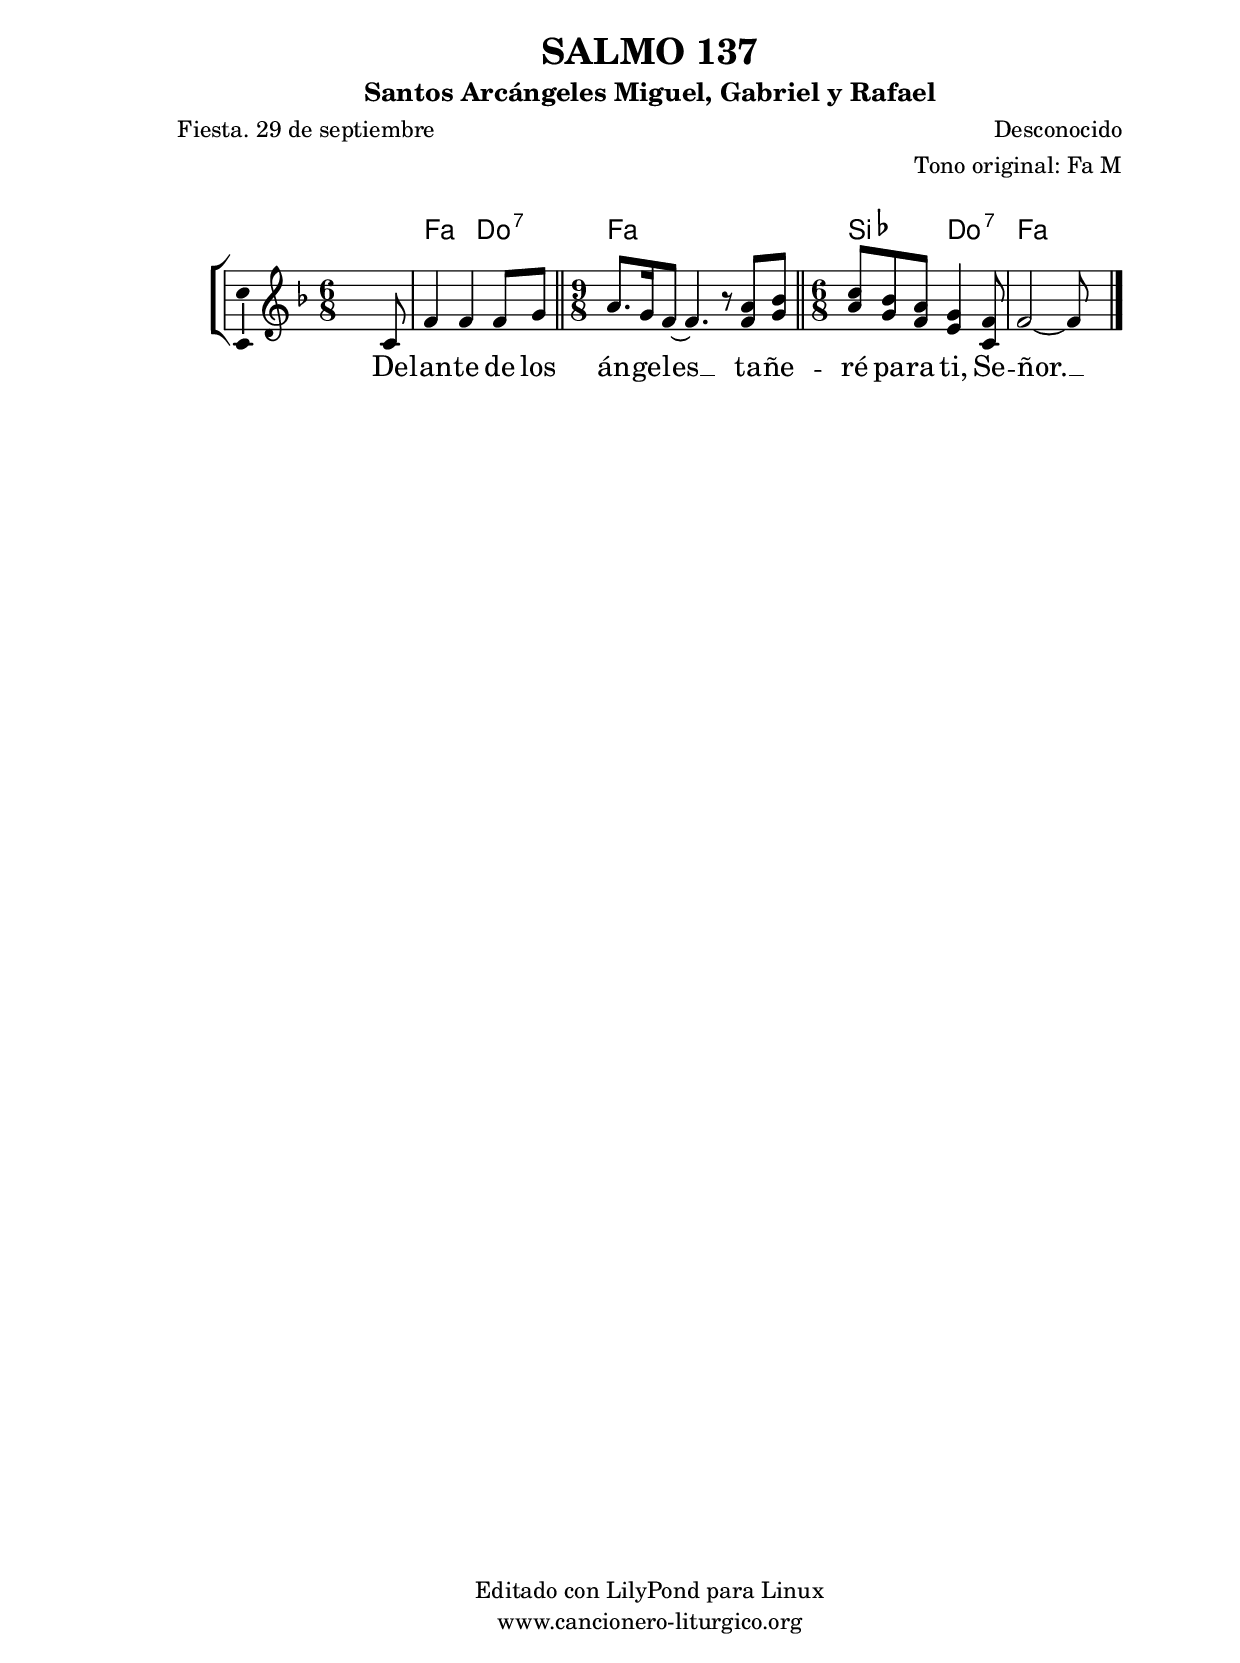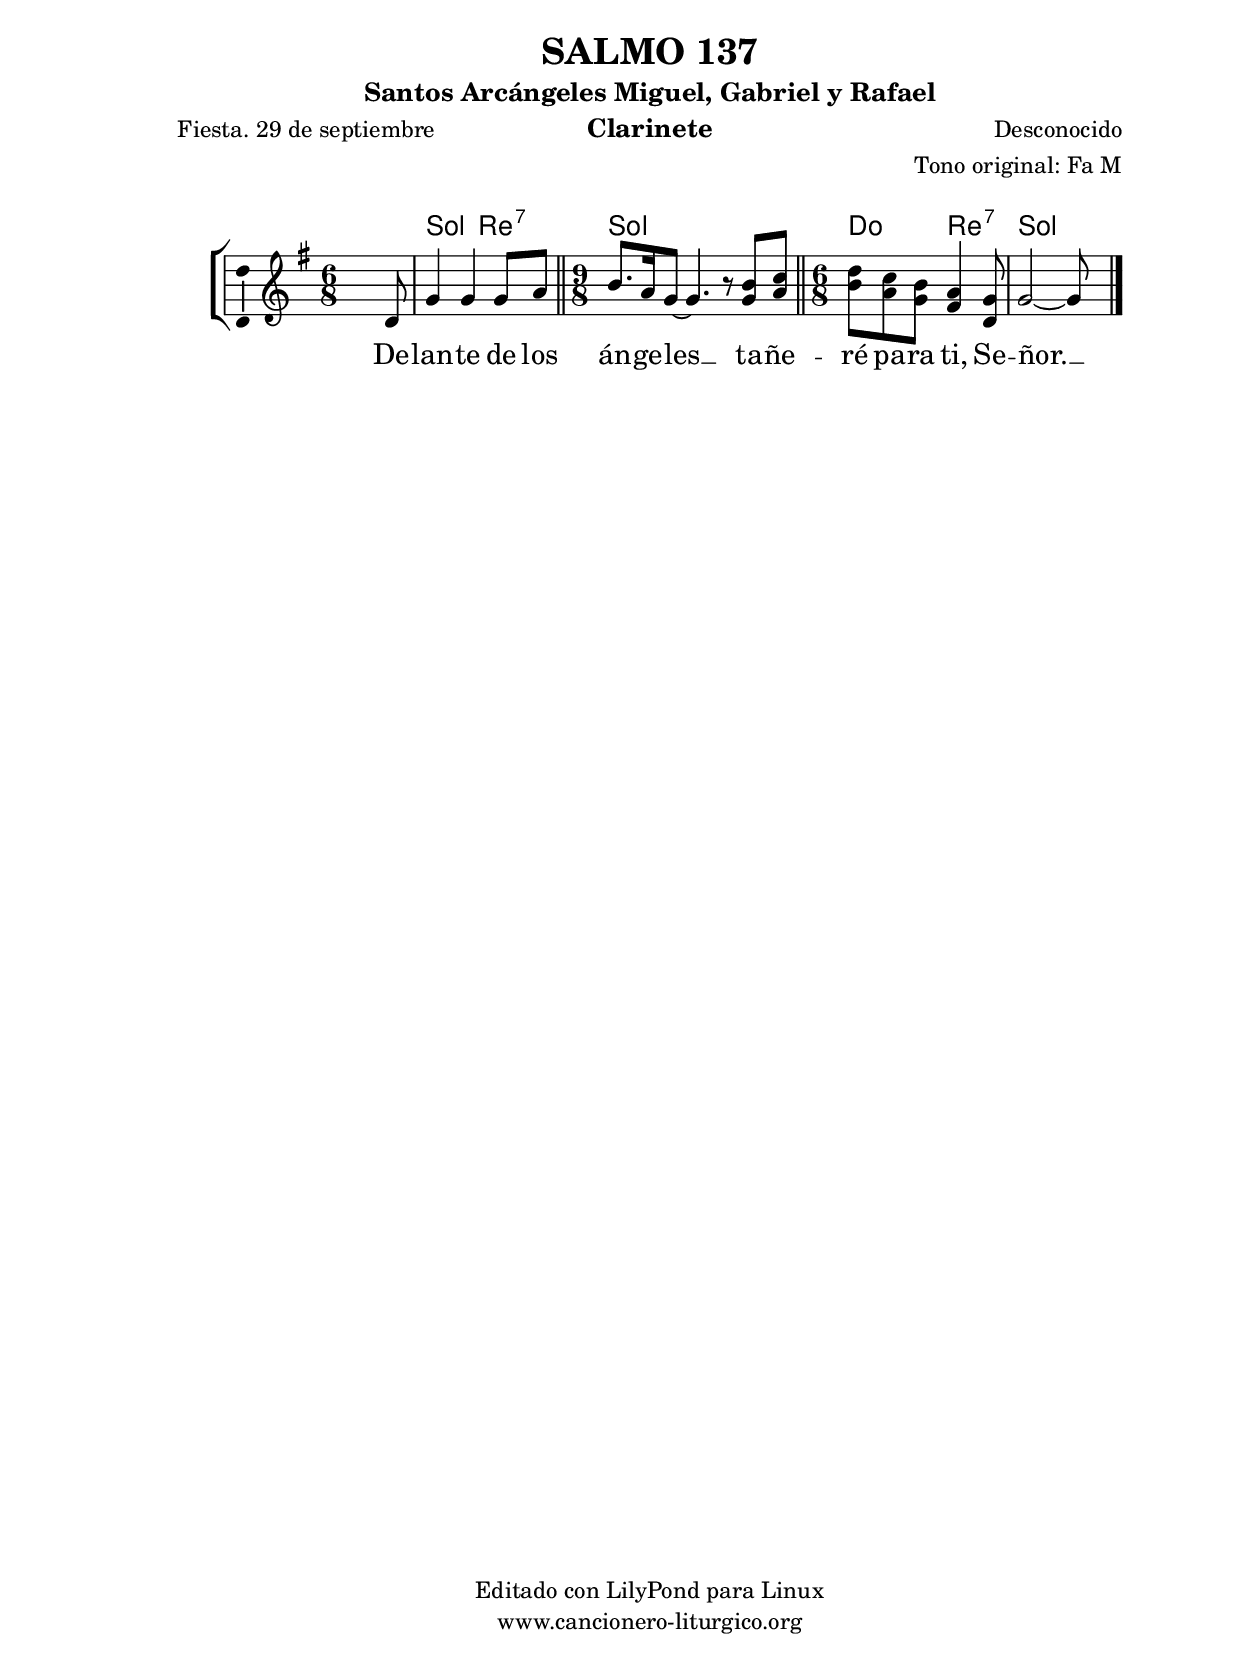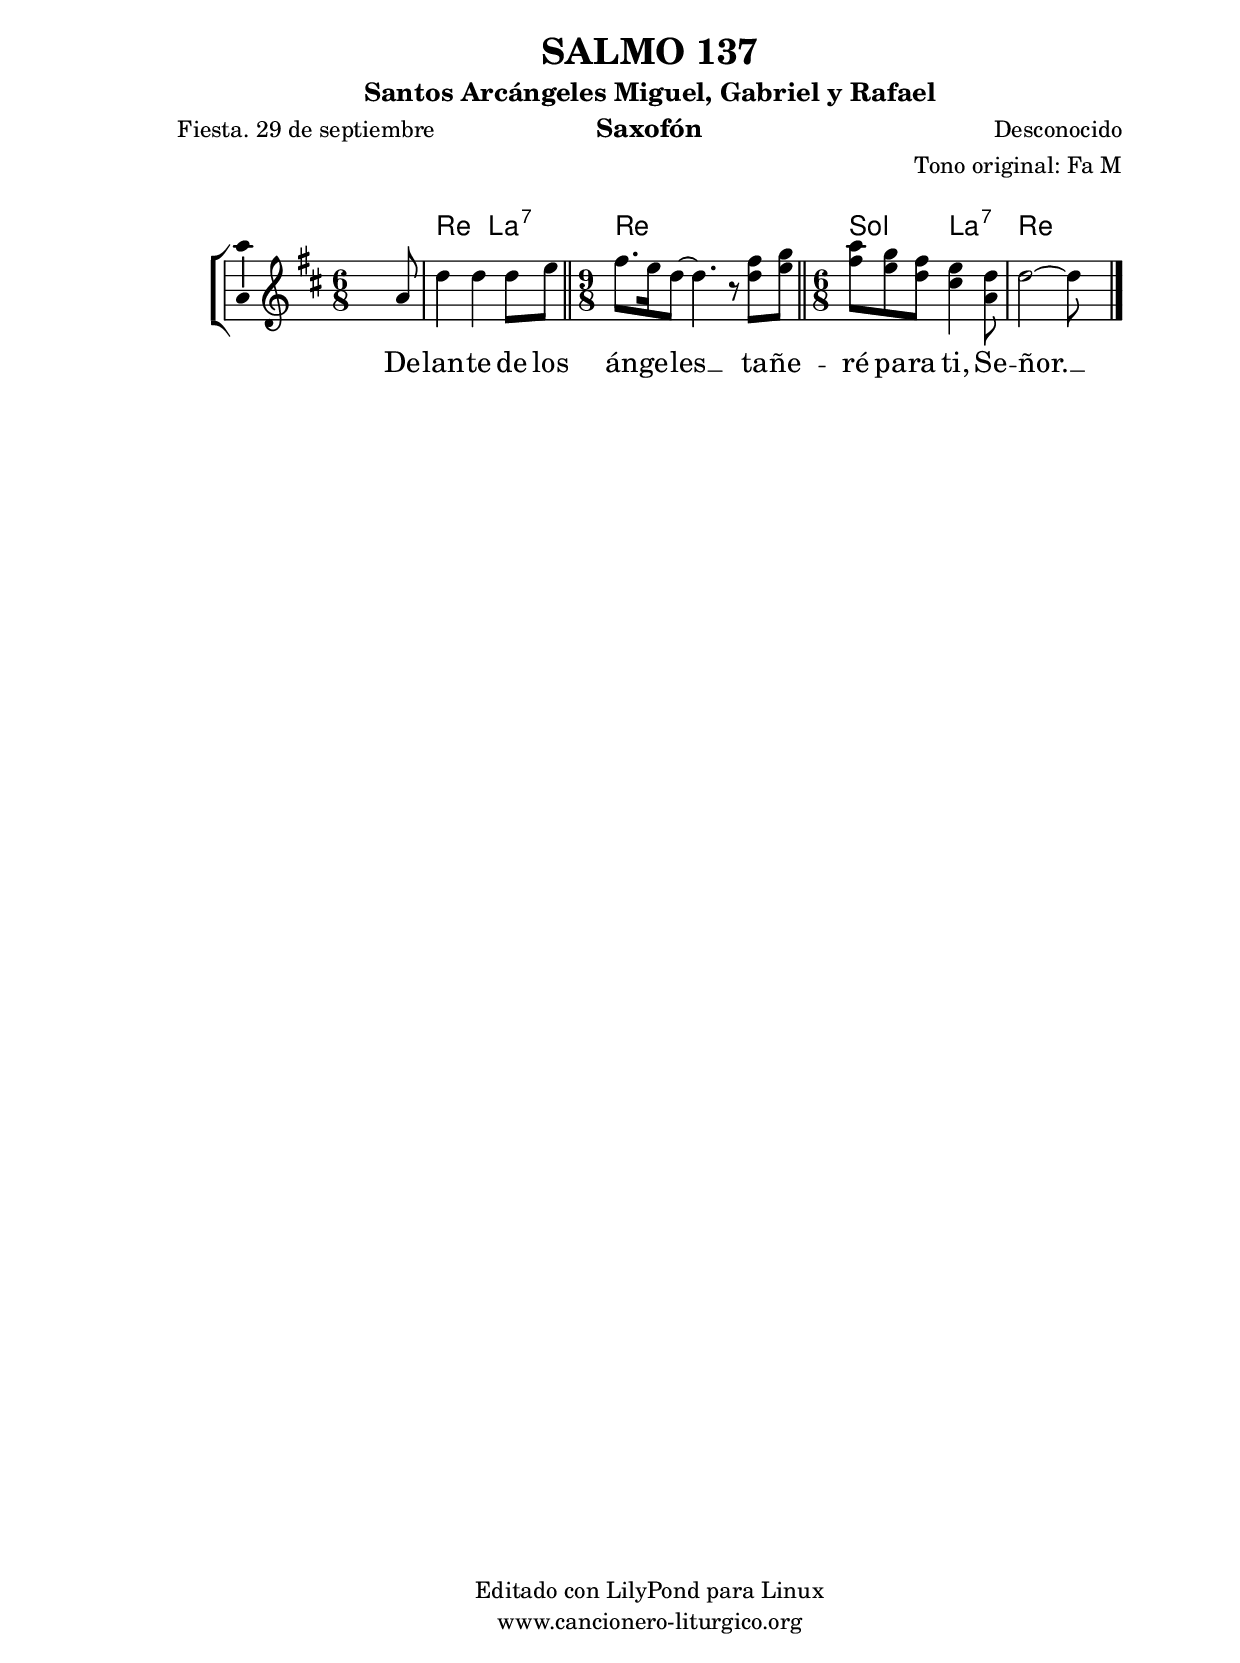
%
%para convertir .midi en .wav:
%timidity filename.midi -Ow -o finename.wav
%
%
%Para convertir de .wav a .mp3:
%lame -h -m j filename.wav
%
%
%para escuchar el midi:
%timidity nombrefichero.midi
%


%versión de lilypond para la que se ha escrito esta partitura:
\version "2.16.0"

	%Tamaño papel
	#(set-default-paper-size "a4")
	%Tamaño partitura
	#(set-global-staff-size 20)
	%No responde al pulsar sobre una nota
	#(ly:set-option 'point-and-click #f)

%parámetros del encabezamiento:
\header {
	title = "SALMO 137"
	subtitle = "Santos Arcángeles Miguel, Gabriel y Rafael"
	composer = "Desconocido"
	poet = "Fiesta. 29 de septiembre"
	meter = ""
	arranger = "Tono original: Fa M"
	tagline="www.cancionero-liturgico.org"
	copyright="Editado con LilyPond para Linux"
	tiempo = ""
	usos = "Salmo"
	letra = "Delante de los ángeles tañeré para ti, Señor."
	}

%parámetros asociados al papel:
\paper  {
	oddHeaderMarkup = \markup {\fill-line { \on-the-fly #not-first-page \fromproperty #'header:title \on-the-fly #not-first-page \fromproperty #'header:composer }}
	evenHeaderMarkup = \markup {\fill-line { \fromproperty #'header:composer \fromproperty #'header:title }}
	#(set-paper-size "a4")
	print-page-number = ##f
	first-page-number = 1
	print-first-page-number = ##f
%	head-separation = 3.0 \cm
	top-margin = 2.0 \cm
	bottom-margin = 0.5\cm
%%%	bottom-margin = -1.0\cm
	left-margin = 3.0 \cm
	line-width = 16.0 \cm 
	indent = 8\mm
	interscoreline = 2.\mm
	between-system-space = 15\mm
%	para que las partituras no llenen la hoja:
	ragged-bottom = ##t
%	idem para la última hoja:
	ragged-last-bottom = ##f
%	para que las partituras llenen el ancho del papel:
	ragged-last = ##f
	after-title-space = 2.5 \cm
%page-count=1
%system-count=8

	%Flexible Vertical Spacing
%	markup-markup-spacing =
%	#'((basic-distance . 15) (minimum-distance . 15) (padding . 3))
	markup-system-spacing =
	#'((basic-distance . 15) (minimum-distance . 15) (padding . 3))
	system-system-spacing =
	#'((basic-distance . 15) (minimum-distance . 15) (padding . 3))
	score-system-spacing =
	#'((basic-distance . 15) (minimum-distance . 15) (padding . 5))
%	top-system-spacing = % header
%	#'((basic-distance . 8) (minimum-distance . 0) (padding . 3))
%	top-markup-spacing =
%	#'((basic-distance . 20) (minimum-distance . 20) (padding . 3))
	last-bottom-spacing = % footer
	#'((basic-distance . 5) (minimum-distance . 5) (padding . 3))
%	score-markup-spacing =
%	#'((basic-distance . 16) (minimum-distance . 13) (padding . 3))

	}


%parámetros que afectan a toda la partitura:
global =  {
	%clave de sol (G):
	\clef G
	%armadura:
%	\transpose  d c
	\key f \major
	\tempo 4=80
	\set Score.tempoHideNote = ##t
	}


acordes = {
	\italianChords
	\chordmode {
%	\transpose  d c
{
s2.
f4. c:7 f s s bes c:7 f s
	}
	}
}


melodia = 
%	\transpose  d c
{
	\relative c'{
\time 6/8
s4. s4 c8
f4 f f8 g

\bar "||"
\time 9/8
a8. g16 f8~f4. r8 <<f8 a>> <<g bes>>

\bar "||"
\time 6/8
<<
{
c8 bes a g4 f8
}
{
a8 g f e4 c8
}
>>
f2~f8 s8

	\bar "|."
	}
	}


texto = \lyricmode {
De -- lan -- te de los án -- ge -- les __
ta -- ñe -- ré pa -- ra ti, Se -- ñor. __
	}


acordesStaff = \context ChordNames = acordesStaff <<
	\set chordChanges = ##t
	\acordes
	>>


vozStaff = \context Voice = vozStaff
\with {\consists "Ambitus_engraver"}
<<
%	\set Staff.instrumentName = ""
%	\set Staff.shortInstrumentName = ""
%	\set Staff.midiInstrument = #"clarinet"
%	\set Staff.midiInstrument = #"cello"
%	\set Staff.midiInstrument = #"flute"
	\set Staff.midiInstrument = #"electric guitar (jazz)"
%	\set Staff.midiInstrument = #"english horn"
%	\set Staff.midiInstrument = #"violin"
%	\set Staff.midiInstrument = #"glockenspiel"
	\set Staff.midiMinimumVolume = #0.7
	\set Staff.midiMaximumVolume = #0.9
	\global
	\melodia
	>>


textoStaff = \context Lyrics = textoStaff <<
	\lyricsto vozStaff \texto
	>>

\book {
	\score {
		\context ChoirStaff {
			\override StaffGroup.SystemStartBracket #'collapse-height = #1
			\override Score.SystemStartBar #'collapse-height = #1
			<<
			\acordesStaff
			\vozStaff
			\textoStaff
			>>
			}
		\layout {
	    		\context {
				\Lyrics
				\override LyricText #'font-size = #2
				}
	   		 \context {
				\Score
				%fontSize = #3
				\override StaffSymbol #'staff-space = #(magstep +3)
				%\override Beam #'thickness = #0.55
				%\override SpacingSpanner #'spacing-increment = #1.0
				%\override Slur #'height-limit = #1.5
				}
			}
		}
	\score {
		\unfoldRepeats
		\context ChoirStaff {
			<<
			\acordesStaff
			\vozStaff
			>>
			}
		\midi {
	  		\context {
	  			\Score
				tempoWholesPerMinute = #(ly:make-moment 70 4)
				}
			}
		}
	}

%Partitura para clarinete
#(define output-suffix "C")
\book {
	\header{
		instrument = "Clarinete"
		}
	\score {
		\context ChoirStaff {
			\override StaffGroup.SystemStartBracket #'collapse-height = #1
			\override Score.SystemStartBar #'collapse-height = #1
\transpose c d
			<<
			\acordesStaff
			\vozStaff
			\textoStaff
			>>
			}
		\layout {
	    		\context {
				\Lyrics
				\override LyricText #'font-size = #2
				}
	   		 \context {
				\Score
				%fontSize = #3
				\override StaffSymbol #'staff-space = #(magstep +3)
				%\override Beam #'thickness = #0.55
				%\override SpacingSpanner #'spacing-increment = #1.0
				%\override Slur #'height-limit = #1.5
				}
			}
		}
	}

%Partitura para saxofón
#(define output-suffix "S")
\book {
	\header{
		instrument = "Saxofón"
		}
	\score {
		\context ChoirStaff {
			\override StaffGroup.SystemStartBracket #'collapse-height = #1
			\override Score.SystemStartBar #'collapse-height = #1
\transpose c a
			<<
			\acordesStaff
			\vozStaff
			\textoStaff
			>>
			}
		\layout {
	    		\context {
				\Lyrics
				\override LyricText #'font-size = #2
				}
	   		 \context {
				\Score
				%fontSize = #3
				\override StaffSymbol #'staff-space = #(magstep +3)
				%\override Beam #'thickness = #0.55
				%\override SpacingSpanner #'spacing-increment = #1.0
				%\override Slur #'height-limit = #1.5
				}
			}
		}
	}

